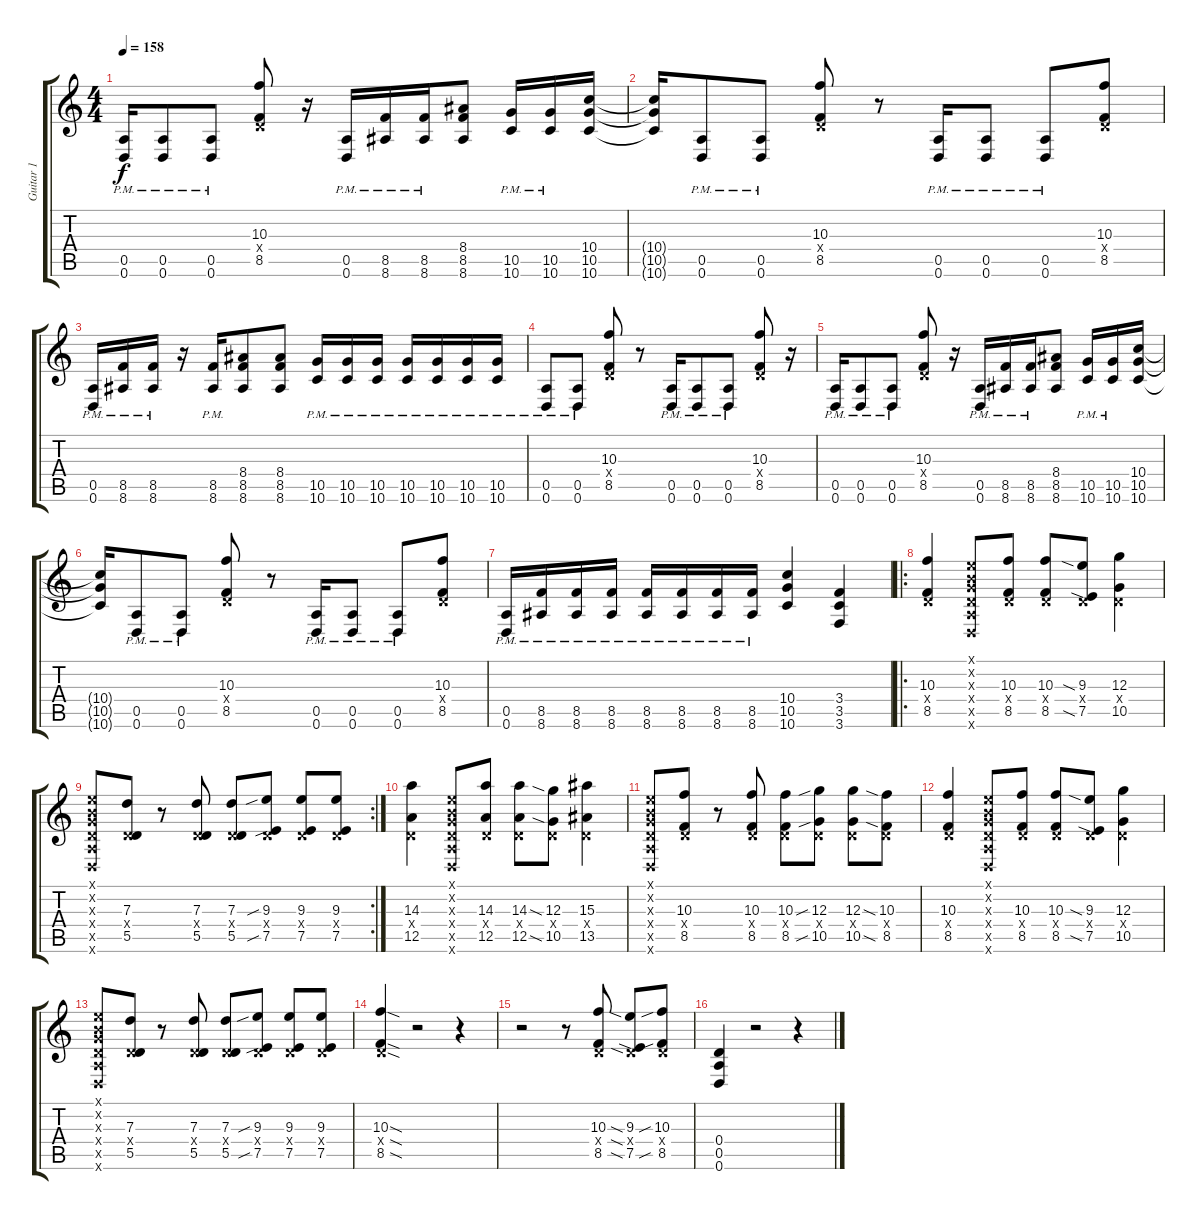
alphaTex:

\track ("Guitar 1" "Guitar 1") {instrument distortionguitar}
\staff {score tabs}
\tuning (E4 B3 G3 D3 A2 D2) {hide}
\ts (4 4)
\tempo 158
\clef g2
\ks c
(0.5{pm} 0.6{pm}).16{dy f} (0.5{pm} 0.6{pm}).8 (0.5{pm} 0.6{pm}).8 (10.3 0.4{x} 8.5).8 r.16 (0.5{pm} 0.6{pm}).16 (8.5{pm} 8.6{pm}).16 (8.5{pm} 8.6{pm}).16 (8.4 8.5 8.6).8 (10.5{pm} 10.6{pm}).16 (10.5{pm} 10.6{pm}).16 (10.4 10.5 10.6).16 |
(10.4{t} 10.5{t} 10.6{t}).16 (0.5{pm} 0.6{pm}).8 (0.5{pm} 0.6{pm}).8 (10.3 0.4{x} 8.5).8 r.8 (0.5{pm} 0.6{pm}).16 (0.5{pm} 0.6{pm}).8 (0.5{pm} 0.6{pm}).8 (10.3 0.4{x} 8.5).8 |
(0.5{pm} 0.6{pm}).16 (8.5{pm} 8.6{pm}).16 (8.5{pm} 8.6{pm}).16 r.16 (8.5{pm} 8.6{pm}).16 (8.4 8.5 8.6).8 (8.4 8.5 8.6).8 (10.5{pm} 10.6{pm}).16 (10.5{pm} 10.6{pm}).16 (10.5{pm} 10.6{pm}).16 (10.5{pm} 10.6{pm}).16 (10.5{pm} 10.6{pm}).16 (10.5{pm} 10.6{pm}).16 (10.5{pm} 10.6{pm}).16 |
(0.5{pm} 0.6{pm}).8 (0.5{pm} 0.6{pm}).8 (10.3 0.4{x} 8.5).8 r.8 (0.5{pm} 0.6{pm}).16 (0.5{pm} 0.6{pm}).8 (0.5{pm} 0.6{pm}).8 (10.3 0.4{x} 8.5).8 r.16 |
(0.5{pm} 0.6{pm}).16 (0.5{pm} 0.6{pm}).8 (0.5{pm} 0.6{pm}).8 (10.3 0.4{x} 8.5).8 r.16 (0.5{pm} 0.6{pm}).16 (8.5{pm} 8.6{pm}).16 (8.5{pm} 8.6{pm}).16 (8.4 8.5 8.6).8 (10.5{pm} 10.6{pm}).16 (10.5{pm} 10.6{pm}).16 (10.4 10.5 10.6).16 |
(10.4{t} 10.5{t} 10.6{t}).16 (0.5{pm} 0.6{pm}).8 (0.5{pm} 0.6{pm}).8 (10.3 0.4{x} 8.5).8 r.8 (0.5{pm} 0.6{pm}).16 (0.5{pm} 0.6{pm}).8 (0.5{pm} 0.6{pm}).8 (10.3 0.4{x} 8.5).8 |
(0.5{pm} 0.6{pm}).16 (8.5{pm} 8.6{pm}).16 (8.5{pm} 8.6{pm}).16 (8.5{pm} 8.6{pm}).16 (8.5{pm} 8.6{pm}).16 (8.5{pm} 8.6{pm}).16 (8.5{pm} 8.6{pm}).16 (8.5{pm} 8.6{pm}).16 (10.4 10.5 10.6).4 (3.4 3.5 3.6).4 |
\ro
(10.3 0.4{x} 8.5).4 (0.1{x} 0.2{x} 0.3{x} 0.4{x} 0.5{x} 0.6{x}).8 (10.3 0.4{x} 8.5).8 (10.3 0.4{x} 8.5).8 (9.3{sia} 0.4{x} 7.5{sia}).8 (12.3 0.4{x} 10.5).4 |
\rc 2
(0.1{x} 0.2{x} 0.3{x} 0.4{x} 0.5{x} 0.6{x}).8 (7.3 0.4{x} 5.5).8 r.8 (7.3 0.4{x} 5.5).8 (7.3 0.4{x} 5.5).8 (9.3{sib} 0.4{x} 7.5{sib}).8 (9.3 0.4{x} 7.5).8 (9.3 0.4{x} 7.5).8 |
(14.3 0.4{x} 12.5).4 (0.1{x} 0.2{x} 0.3{x} 0.4{x} 0.5{x} 0.6{x}).8 (14.3 0.4{x} 12.5).8 (14.3 0.4{x} 12.5).8 (12.3{sia} 0.4{x} 10.5{sia}).8 (15.3 0.4{x} 13.5).4 |
(0.1{x} 0.2{x} 0.3{x} 0.4{x} 0.5{x} 0.6{x}).8 (10.3 0.4{x} 8.5).8 r.8 (10.3 0.4{x} 8.5).8 (10.3 0.4{x} 8.5).8 (12.3{sib} 0.4{x} 10.5{sib}).8 (12.3 0.4{x} 10.5).8 (10.3{sia} 0.4{x} 8.5{sia}).8 |
(10.3 0.4{x} 8.5).4 (0.1{x} 0.2{x} 0.3{x} 0.4{x} 0.5{x} 0.6{x}).8 (10.3 0.4{x} 8.5).8 (10.3 0.4{x} 8.5).8 (9.3{sia} 0.4{x} 7.5{sia}).8 (12.3 0.4{x} 10.5).4 |
(0.1{x} 0.2{x} 0.3{x} 0.4{x} 0.5{x} 0.6{x}).8 (7.3 0.4{x} 5.5).8 r.8 (7.3 0.4{x} 5.5).8 (7.3 0.4{x} 5.5).8 (9.3{sib} 0.4{x} 7.5{sib}).8 (9.3 0.4{x} 7.5).8 (9.3 0.4{x} 7.5).8 |
(10.3{sod} 0.4{sod x} 8.5{sod}).4 r.2 r.4 |
r.2 r.8 (10.3 0.4{x} 8.5).8 (9.3{sia} 0.4{sia x} 7.5{sia}).8 (10.3{sib} 0.4{x} 8.5{sib}).8 |
(0.4 0.5 0.6).4 r.2 r.4
